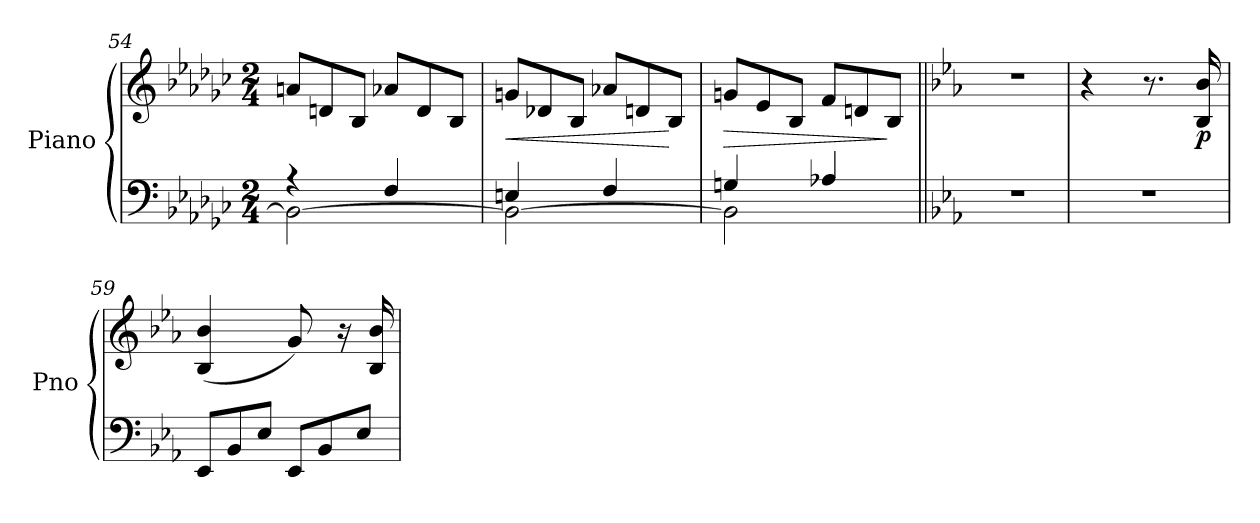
**kern	**kern	**dynam
*part1	*part1	*part1
*staff2	*staff1	*staff1/2
*I"Piano	*	*
*I'Pno	*	*
!!LO:LB:g=z
*clefF4	*clefG2	*
*k[b-e-a-d-g-c-]	*k[b-e-a-d-g-c-]	*
*G-:	*G-:	*
*M2/4	*M2/4	*
=54	=54	=54
*^	*	*
*	*	*Xtuplet	*
2BB-\_	4rA	12an/L	.
.	.	12dn/	.
.	.	12B-/J	.
.	4F/	12a-X/L	.
.	.	12d/	.
.	.	12B-/J	.
=55	=55	=55	=55
!	!	!	!LO:HP:b
2BB-\_	4En/	12gn/L	<
.	.	12d-X/	.
.	.	12B-/J	.
.	4F/	12a-X/L	.
.	.	12dn/	.
.	.	12B-/J	[
=56	=56	=56	=56
!	!	!	!LO:HP:b
2BB-\]	4Gn/	12gn/L	>
.	.	12e-/	.
.	.	12B-/J	.
.	4A-X/	12f/L	.
.	.	12dn/	.
.	.	12B-/J	]
*v	*v	*	*
=57||	=57||	=57||
*k[b-e-a-]	*k[b-e-a-]	*
*E-:	*E-:	*
2r	2r	.
=58	=58	=58
2r	4r	.
.	8.r	.
!	!	!LO:DY:b
.	16B-/ 16b-/	p
=59	=59	=59
*Xtuplet	*	*
12EE-/L	(4B-/ 4b-/	.
12BB-/	.	.
12E-/J	.	.
12EE-/L	8g/)	.
12BB-/	.	.
.	16r	.
12E-/J	.	.
.	16B-/ 16b-/	.
=	=	=
*-	*-	*-
